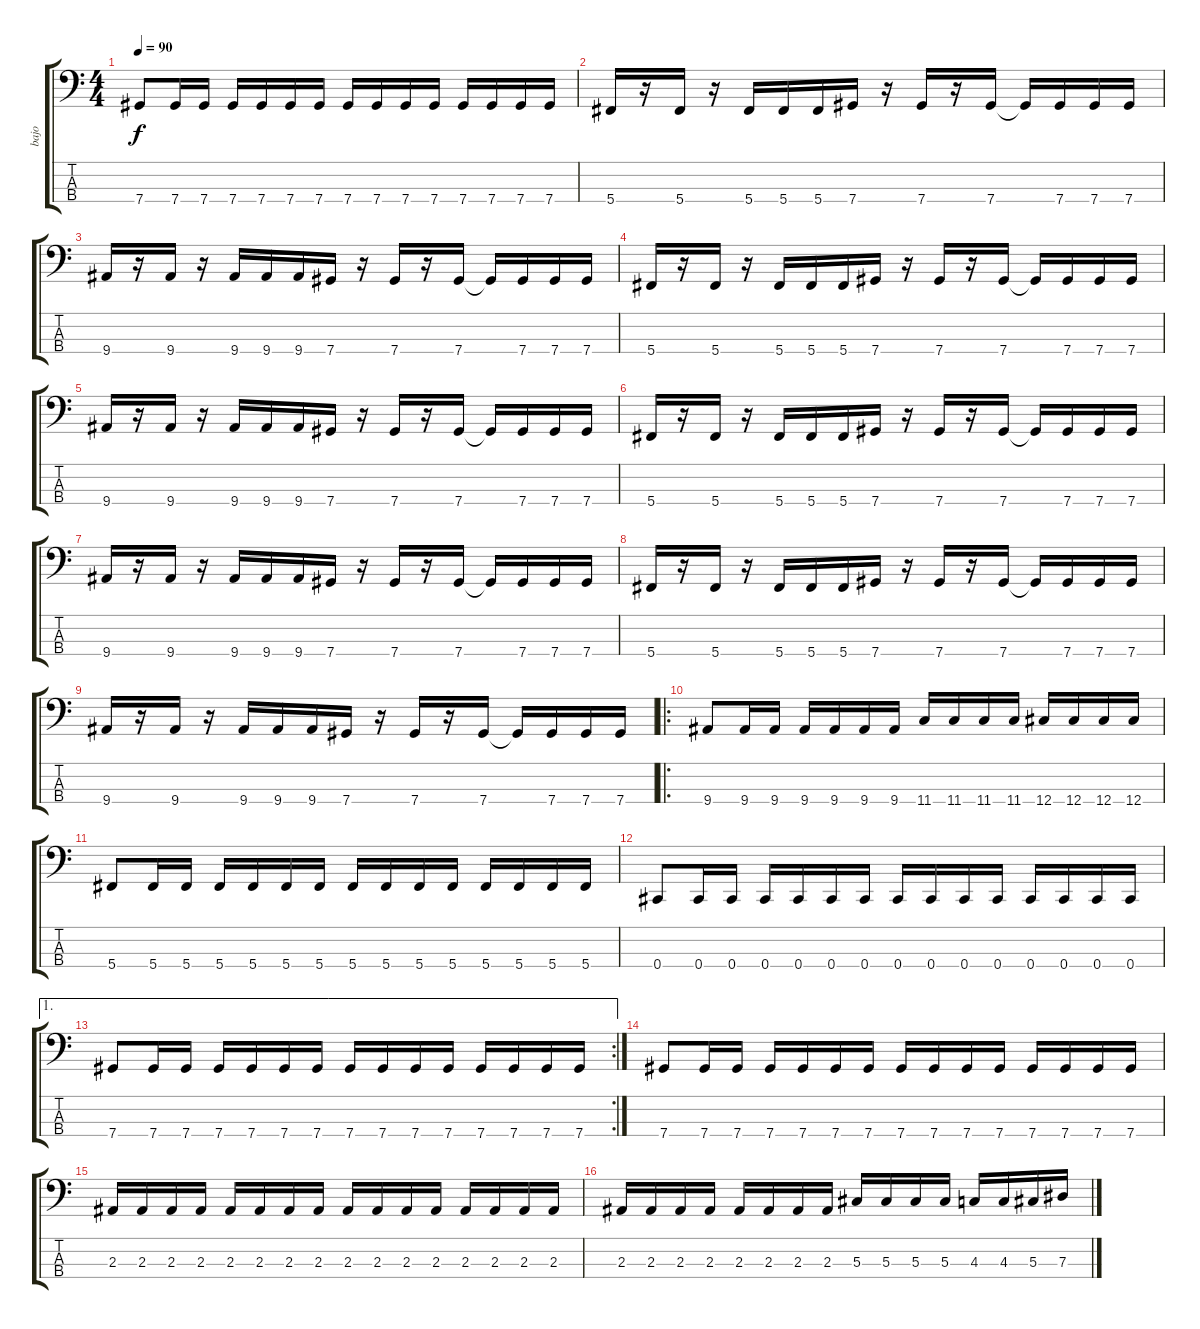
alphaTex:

\track ("bajo" "bajo") {instrument electricbasspick}
\staff {score tabs}
\tuning (Gb2 Db2 Ab1 Db1) {hide}
\ts (4 4)
\tempo 90
\clef f4
\ks c
7.4.8{dy f} 7.4.16 7.4.16 7.4.16 7.4.16 7.4.16 7.4.16 7.4.16 7.4.16 7.4.16 7.4.16 7.4.16 7.4.16 7.4.16 7.4.16 |
5.4.16 r.16 5.4.16 r.16 5.4.16 5.4.16 5.4.16 7.4.16 r.16 7.4.16 r.16 7.4.16 7.4{t}.16 7.4.16 7.4.16 7.4.16 |
9.4.16 r.16 9.4.16 r.16 9.4.16 9.4.16 9.4.16 7.4.16 r.16 7.4.16 r.16 7.4.16 7.4{t}.16 7.4.16 7.4.16 7.4.16 |
5.4.16 r.16 5.4.16 r.16 5.4.16 5.4.16 5.4.16 7.4.16 r.16 7.4.16 r.16 7.4.16 7.4{t}.16 7.4.16 7.4.16 7.4.16 |
9.4.16 r.16 9.4.16 r.16 9.4.16 9.4.16 9.4.16 7.4.16 r.16 7.4.16 r.16 7.4.16 7.4{t}.16 7.4.16 7.4.16 7.4.16 |
5.4.16 r.16 5.4.16 r.16 5.4.16 5.4.16 5.4.16 7.4.16 r.16 7.4.16 r.16 7.4.16 7.4{t}.16 7.4.16 7.4.16 7.4.16 |
9.4.16 r.16 9.4.16 r.16 9.4.16 9.4.16 9.4.16 7.4.16 r.16 7.4.16 r.16 7.4.16 7.4{t}.16 7.4.16 7.4.16 7.4.16 |
5.4.16 r.16 5.4.16 r.16 5.4.16 5.4.16 5.4.16 7.4.16 r.16 7.4.16 r.16 7.4.16 7.4{t}.16 7.4.16 7.4.16 7.4.16 |
9.4.16 r.16 9.4.16 r.16 9.4.16 9.4.16 9.4.16 7.4.16 r.16 7.4.16 r.16 7.4.16 7.4{t}.16 7.4.16 7.4.16 7.4.16 |
\ro
9.4.8 9.4.16 9.4.16 9.4.16 9.4.16 9.4.16 9.4.16 11.4.16 11.4.16 11.4.16 11.4.16 12.4.16 12.4.16 12.4.16 12.4.16 |
5.4.8 5.4.16 5.4.16 5.4.16 5.4.16 5.4.16 5.4.16 5.4.16 5.4.16 5.4.16 5.4.16 5.4.16 5.4.16 5.4.16 5.4.16 |
0.4.8 0.4.16 0.4.16 0.4.16 0.4.16 0.4.16 0.4.16 0.4.16 0.4.16 0.4.16 0.4.16 0.4.16 0.4.16 0.4.16 0.4.16 |
\ae 1
\rc 2
7.4.8 7.4.16 7.4.16 7.4.16 7.4.16 7.4.16 7.4.16 7.4.16 7.4.16 7.4.16 7.4.16 7.4.16 7.4.16 7.4.16 7.4.16 |
7.4.8 7.4.16 7.4.16 7.4.16 7.4.16 7.4.16 7.4.16 7.4.16 7.4.16 7.4.16 7.4.16 7.4.16 7.4.16 7.4.16 7.4.16 |
2.3.16 2.3.16 2.3.16 2.3.16 2.3.16 2.3.16 2.3.16 2.3.16 2.3.16 2.3.16 2.3.16 2.3.16 2.3.16 2.3.16 2.3.16 2.3.16 |
2.3.16 2.3.16 2.3.16 2.3.16 2.3.16 2.3.16 2.3.16 2.3.16 5.3.16 5.3.16 5.3.16 5.3.16 4.3.16 4.3.16 5.3.16 7.3.16
